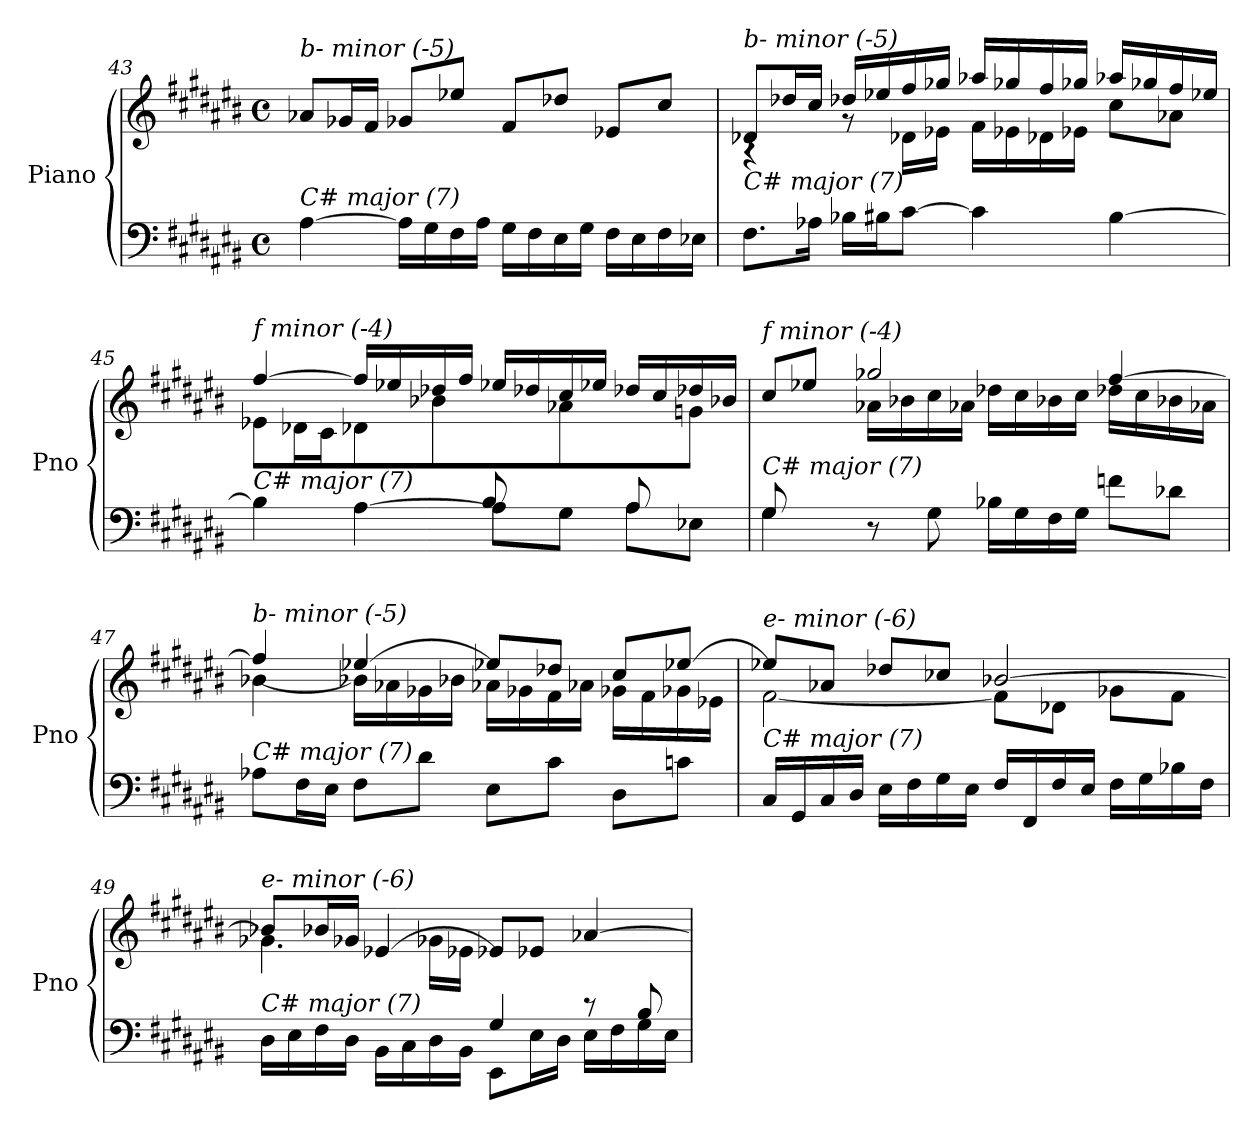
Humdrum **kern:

**kern	**kern
*part1	*part1
*staff2	*staff1
*I"Piano	*
*I'Pno	*
!!LO:LB:g=z
*clefF4	*clefG2
*k[f#c#g#d#a#e#b#]	*k[f#c#g#d#a#e#b#]
*M4/4	*M4/4
*met(c)	*met(c)
=43	=43
!	!LO:TX:i:t=b- minor (-5)
!LO:TX:i:t=C# major (7)	!
[4A#\	8a-Xi/L
.	16g-Xi/L
.	16f#i/JJ
16A#\LL]	8g-Xi/L
16G#\	.
16F#\	8ee-Xi/J
16A#\JJ	.
16G#\LL	8f#i/L
16F#\	.
16E#\	8dd-Xi/J
16G#\JJ	.
16F#\LL	8e-Xi/L
16E#\	.
16F#\	8cc#i/J
16E-Xi\JJ	.
=44	=44
*	*^
!	!LO:TX:i:t=b- minor (-5)	!
!LO:TX:i:t=C# major (7)	!	!
8.F#i\L	8d-Xi/L	4rA
.	16dd-Xi/L	.
16A-Xi\Jk	16cc#i/JJ	.
16B-Xi\LL	16dd-Xi/LL	8rg
16B#\J	16ee-Xi/	.
[8c#\J	16ff#i/	16d-Xi\LL
.	16gg-Xi/JJ	16e-Xi\JJ
4c#\]	16aa-Xi/LL	16f#i\LL
.	16gg-Xi/	16e-Xi\
.	16ff#i/	16d-Xi\
.	16gg-Xi/JJ	16e-Xi\JJ
[4B#\	16aa-Xi/LL	8cc#i\L
.	16gg-Xi/	.
.	16ff#i/	8a-Xi\J
.	16ee-Xi/JJ	.
=45	=45	=45
*^	*	*
!	!	!LO:TX:i:t=f minor (-4)	!
!LO:TX:i:t=C# major (7)	!	!	!
4B#\]	2ryy	[4ff#i/	8e-Xi\L
.	.	.	16d-Xi\L
.	.	.	16c#i\JJ
[4A#\	.	16ff#i/LL]	8d-Xi\L
.	.	16ee-Xi/	.
.	.	16dd-Xi/	8b-Xi\J
.	.	16ff#i/JJ	.
8A#\L]	8B#/L	16ee-Xi/LL	8ryy
.	.	16dd-Xi/	.
8G#\J	8ryy	16cc#i/	8a-Xi\J
.	.	16ee-Xi/JJ	.
8A#\L	8A#/L	16dd-Xi/LL	8ryy
.	.	16cc#i/	.
8E-Xi\J	8ryy	16dd-Xi/	8gni\J
.	.	16b-Xi/JJ	.
!!LO:LB:g=z	!!
=46	=46	=46	=46
!	!	!LO:TX:i:t=f minor (-4)	!
!LO:TX:i:t=C# major (7)	!	!	!
8G#/L	4G#\	8cc#i/L	8ryy
2..ryy	.	8ee-Xi/J	16a-Xi\L
.	.	.	16gni\JJ
.	8r	2gg-Xi/	16a-Xi\LL
.	.	.	16b-Xi\
.	8G#\	.	16cc#i\
.	.	.	16a-Xi\JJ
.	16B-Xi\LL	.	16dd-Xi\LL
.	16G#\	.	16cc#i\
.	16F#\	.	16b-Xi\
.	16G#\JJ	.	16cc#i\JJ
.	8fni\L	[4ff#i/	16dd-Xi\LL
.	.	.	16cc#i\
.	8d-Xi\J	.	16b-Xi\
.	.	.	16a-Xi\JJ
*v	*v	*	*
=47	=47	=47
!	!LO:TX:i:t=b- minor (-5)	!
!LO:TX:i:t=C# major (7)	!	!
8A-Xi\L	4ff#i/]	[4b-Xi\
16F#\L	.	.
16E#\JJ	.	.
8F#\L	[4ee-Xi/	16b-Xi\LL]
.	.	16a-Xi\
8d#\J	.	16g-Xi\
.	.	16b-Xi\JJ
8E#\L	8ee-Xi/L]	16a-Xi\LL
.	.	16g-Xi\
8c#\J	8dd-Xi/J	16f#i\
.	.	16a-Xi\JJ
8D#\L	8cc#i/L	16g-Xi\LL
.	.	16f#i\
8cni\J	[8ee-Xi/J	16g-Xi\
.	.	16e-Xi\JJ
=48	=48	=48
!	!LO:TX:i:t=e- minor (-6)	!
!LO:TX:i:t=C# major (7)	!	!
16C#/LL	8ee-Xi/L]	[2f#i\
16GG#/	.	.
16C#/	8a-Xi/J	.
16D#j/JJ	.	.
16E#\LL	8dd-Xi/L	.
16F#\	.	.
16G#\	8cc-Xi/J	.
16E#\JJ	.	.
16F#/LL	[2b-Xi/	8f#i\L]
16FF#/	.	.
16F#/	.	8d-Xi\J
16E#/JJ	.	.
16F#\LL	.	8g-Xi\L
16G#\	.	.
16B-Xi\	.	8f#i\J
16F#\JJ	.	.
!!LO:PB:g=z	!!
=49	=49	=49
*^	*	*
!	!	!LO:TX:i:t=e- minor (-6)	!
!LO:TX:i:t=C# major (7)	!	!	!
2ryy	16D#\LL	8b-Xi/L]	4.g-Xi\
.	16E#\	.	.
.	16F#\	16b-Xi/L	.
.	16D#\JJ	16g-Xi/JJ	.
.	16BB#\LL	[4e-Xi/	.
.	16C#\	.	.
.	16D#\	.	16g-Xi\LL
.	16BB#\JJ	.	16e-Xi\JJ
4G#/	8EE#\L	8e-Xi/L]	4ryy
.	16E#\L	8e-Xi/J	.
.	16D#\JJ	.	.
8ryy	16E#\LL	[4a-Xi/	8rBB
.	16F#\	.	.
8B#/	16G#\	.	8ryy
.	16E#\JJ	.	.
*v	*v	*	*
*	*v	*v
=	=
*-	*-
